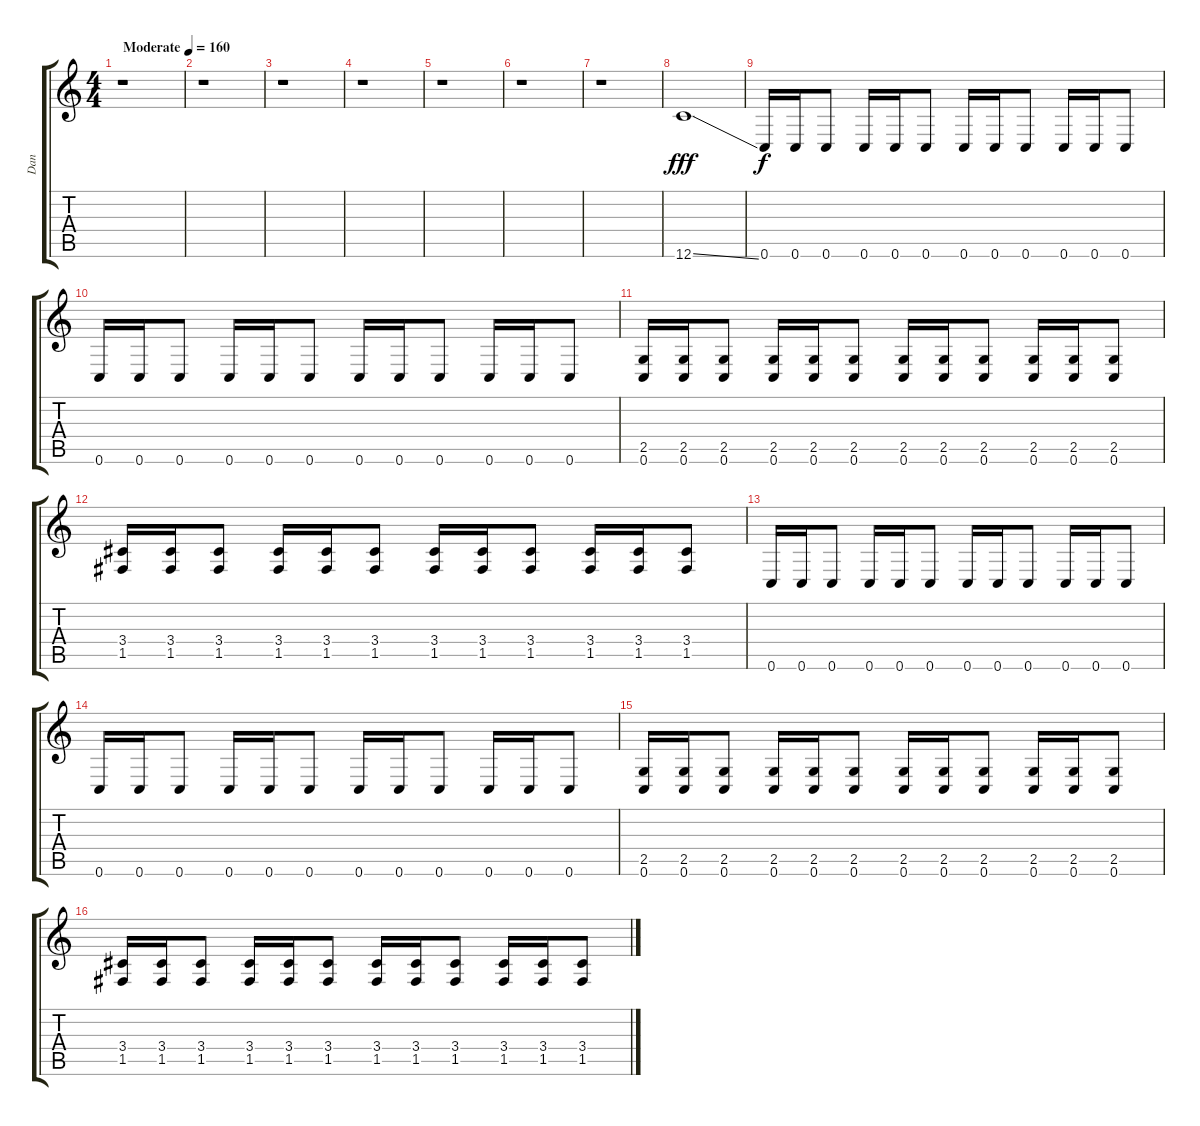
\track ("Dan" "Dan") {instrument distortionguitar}
\staff {score tabs}
\tuning (C4 G3 Eb3 Bb2 F2 C2) {hide}
\ts (4 4)
\tempo (160 "Moderate")
\clef g2
\ks c
r.1{dy fff instrument distortionguitar} |
r.1 |
r.1 |
r.1 |
r.1 |
r.1 |
r.1 |
12.6{ss}.1 |
0.6.16{dy f} 0.6.16 0.6.8 0.6.16 0.6.16 0.6.8 0.6.16 0.6.16 0.6.8 0.6.16 0.6.16 0.6.8 |
0.6.16 0.6.16 0.6.8 0.6.16 0.6.16 0.6.8 0.6.16 0.6.16 0.6.8 0.6.16 0.6.16 0.6.8 |
(2.5 0.6).16 (2.5 0.6).16 (2.5 0.6).8 (2.5 0.6).16 (2.5 0.6).16 (2.5 0.6).8 (2.5 0.6).16 (2.5 0.6).16 (2.5 0.6).8 (2.5 0.6).16 (2.5 0.6).16 (2.5 0.6).8 |
(3.4 1.5).16 (3.4 1.5).16 (3.4 1.5).8 (3.4 1.5).16 (3.4 1.5).16 (3.4 1.5).8 (3.4 1.5).16 (3.4 1.5).16 (3.4 1.5).8 (3.4 1.5).16 (3.4 1.5).16 (3.4 1.5).8 |
0.6.16 0.6.16 0.6.8 0.6.16 0.6.16 0.6.8 0.6.16 0.6.16 0.6.8 0.6.16 0.6.16 0.6.8 |
0.6.16 0.6.16 0.6.8 0.6.16 0.6.16 0.6.8 0.6.16 0.6.16 0.6.8 0.6.16 0.6.16 0.6.8 |
(2.5 0.6).16 (2.5 0.6).16 (2.5 0.6).8 (2.5 0.6).16 (2.5 0.6).16 (2.5 0.6).8 (2.5 0.6).16 (2.5 0.6).16 (2.5 0.6).8 (2.5 0.6).16 (2.5 0.6).16 (2.5 0.6).8 |
(3.4 1.5).16 (3.4 1.5).16 (3.4 1.5).8 (3.4 1.5).16 (3.4 1.5).16 (3.4 1.5).8 (3.4 1.5).16 (3.4 1.5).16 (3.4 1.5).8 (3.4 1.5).16 (3.4 1.5).16 (3.4 1.5).8
